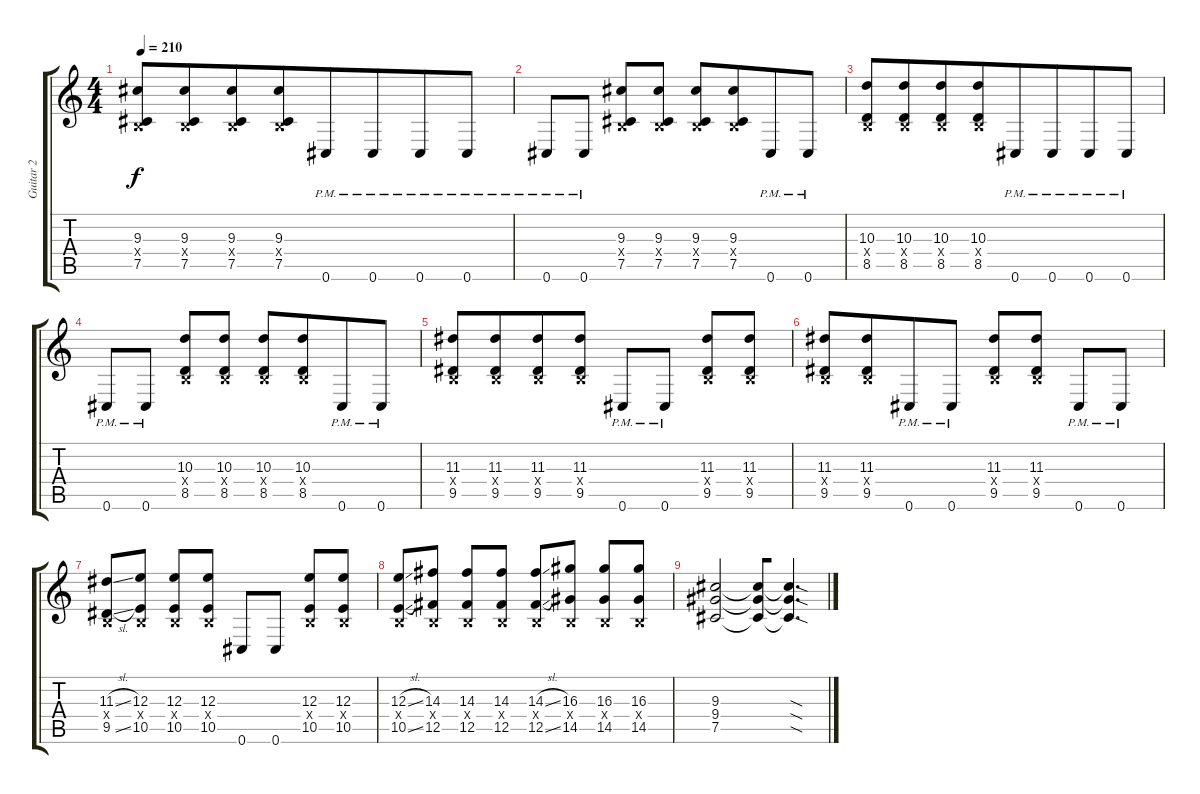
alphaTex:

\track ("Guitar 2" "Guitar 2") {instrument distortionguitar}
\staff {score tabs}
\tuning (Db4 Ab3 E3 B2 Gb2 Db2) {hide}
\ts (4 4)
\tempo 210
\clef g2
\ks c
(9.3 0.4{x} 7.5).8{dy f beam merge} (9.3 0.4{x} 7.5).8{beam merge} (9.3 0.4{x} 7.5).8 (9.3 0.4{x} 7.5).8{beam merge} 0.6{pm}.8{beam merge} 0.6{pm}.8{beam merge} 0.6{pm}.8 0.6{pm}.8 |
0.6{pm}.8{beam merge} 0.6{pm}.8 (9.3 0.4{x} 7.5).8 (9.3 0.4{x} 7.5).8 (9.3 0.4{x} 7.5).8{beam merge} (9.3 0.4{x} 7.5).8{beam merge} 0.6{pm}.8 0.6{pm}.8 |
(10.3 0.4{x} 8.5).8{beam merge} (10.3 0.4{x} 8.5).8{beam merge} (10.3 0.4{x} 8.5).8 (10.3 0.4{x} 8.5).8{beam merge} 0.6{pm}.8{beam merge} 0.6{pm}.8{beam merge} 0.6{pm}.8 0.6{pm}.8 |
0.6{pm}.8{beam merge} 0.6{pm}.8 (10.3 0.4{x} 8.5).8 (10.3 0.4{x} 8.5).8 (10.3 0.4{x} 8.5).8{beam merge} (10.3 0.4{x} 8.5).8{beam merge} 0.6{pm}.8 0.6{pm}.8 |
(11.3 0.4{x} 9.5).8 (11.3 0.4{x} 9.5).8{beam merge} (11.3 0.4{x} 9.5).8 (11.3 0.4{x} 9.5).8 0.6{pm}.8{beam merge} 0.6{pm}.8 (11.3 0.4{x} 9.5).8{beam merge} (11.3 0.4{x} 9.5).8 |
(11.3 0.4{x} 9.5).8{beam merge} (11.3 0.4{x} 9.5).8{beam merge} 0.6{pm}.8 0.6{pm}.8 (11.3 0.4{x} 9.5).8 (11.3 0.4{x} 9.5).8 0.6{pm}.8 0.6{pm}.8 |
(11.3{sl} 0.4{x} 9.5{sl}).8 (12.3 0.4{x} 10.5).8 (12.3 0.4{x} 10.5).8 (12.3 0.4{x} 10.5).8 0.6.8 0.6.8 (12.3 0.4{x} 10.5).8{beam merge} (12.3 0.4{x} 10.5).8 |
(12.3{sl} 0.4{x} 10.5{sl}).8 (14.3 0.4{x} 12.5).8 (14.3 0.4{x} 12.5).8{beam merge} (14.3 0.4{x} 12.5).8 (14.3{sl} 0.4{x} 12.5{sl}).8 (16.3 0.4{x} 14.5).8 (16.3 0.4{x} 14.5).8 (16.3 0.4{x} 14.5).8 |
(9.3 9.4 7.5).2 (9.3{t} 9.4{t} 7.5{t}).8{beam merge} (9.3{sod t} 9.4{sod t} 7.5{sod t}).4{d}
